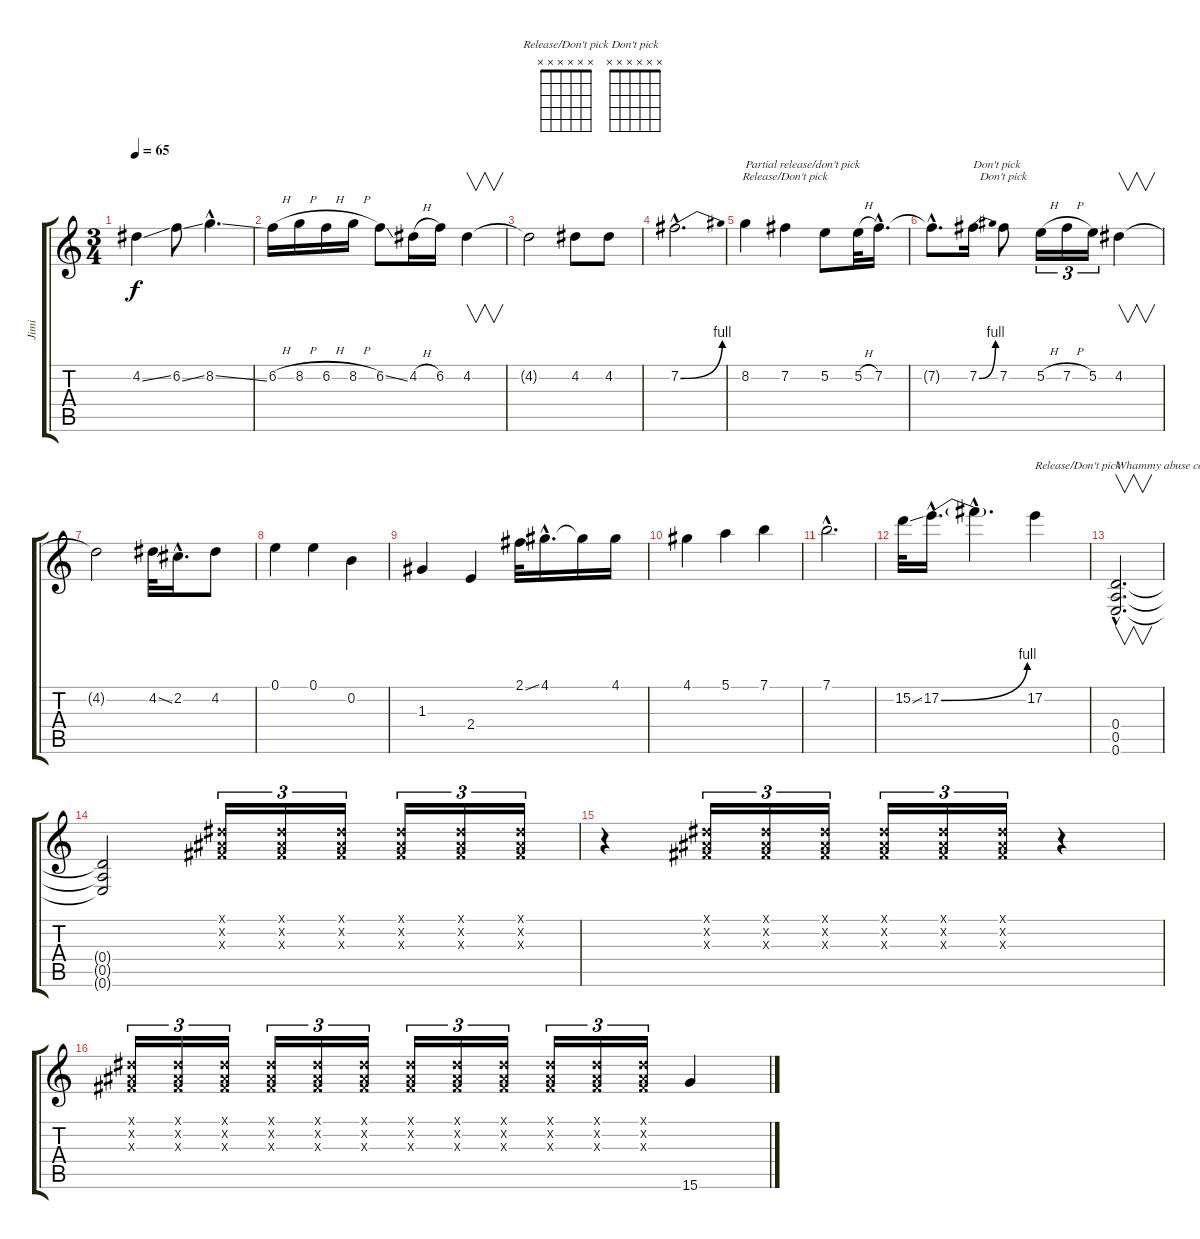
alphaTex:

\track ("Jimi" "Jimi") {instrument overdrivenguitar}
\staff {score tabs}
\tuning (E4 B3 G3 D3 A2 E2) {hide}
\chord ("Release/Don't pick" x x x x x x) {firstfret 0}
\chord ("Don't pick" x x x x x x) {firstfret 0}
\ts (3 4)
\tempo 65
\clef g2
\ks c
4.2{ss}.4{dy f} 6.2{ss}.8 8.2{ss hac}.4{d} |
6.2{h}.16 8.2{h}.16 6.2{h}.16 8.2{h}.16 6.2{ss}.8 4.2{h}.16 6.2.16 4.2.4{v} |
4.2{t}.2 4.2.8 4.2.8 |
7.2{be (bend 0 0 60 4) hac}.2{d} |
8.2.4{txt "Partial release/don't pick"} 7.2.4{ch "Release/Don't pick"} 5.2.8 5.2{h}.32 7.2{hac}.16{d} |
7.2{hac t}.8{d} 7.2{be (bend 0 0 60 4)}.16{txt "Don't pick"} 7.2.8{ch "Don't pick"} 5.2{h}.16{tu (3 2)} 7.2{h}.16{tu (3 2)} 5.2.16{tu (3 2)} 4.2.4{v} |
4.2{t}.2 4.2{ss}.32 2.2{hac}.16{d} 4.2.8 |
0.1.4 0.1.4 0.2.4 |
1.3.4 2.4.4 2.1{ss}.32 4.1{hac}.16{d} 4.1{t}.16 4.1.16 |
4.1.4 5.1.4 7.1.4 |
7.1{hac}.2{d} |
15.2{ss}.32 17.2{be (bend 0 0 60 4) hac}.16{d} 17.2{hac t}.4{d} 17.2.4{txt "Release/Don't pick"} |
(0.4{hac} 0.5{hac} 0.6{hac}).2{v d txt "Whammy abuse continues 3 bars"} |
(0.4{t} 0.5{t} 0.6{t}).2 (-1.1{x} -1.2{x} -1.3{x}).16{tu (3 2)} (-1.1{x} -1.2{x} -1.3{x}).16{tu (3 2)} (-1.1{x} -1.2{x} -1.3{x}).16{tu (3 2)} (-1.1{x} -1.2{x} -1.3{x}).16{tu (3 2)} (-1.1{x} -1.2{x} -1.3{x}).16{tu (3 2)} (-1.1{x} -1.2{x} -1.3{x}).16{tu (3 2)} |
r.4 (-1.1{x} -1.2{x} -1.3{x}).16{tu (3 2)} (-1.1{x} -1.2{x} -1.3{x}).16{tu (3 2)} (-1.1{x} -1.2{x} -1.3{x}).16{tu (3 2)} (-1.1{x} -1.2{x} -1.3{x}).16{tu (3 2)} (-1.1{x} -1.2{x} -1.3{x}).16{tu (3 2)} (-1.1{x} -1.2{x} -1.3{x}).16{tu (3 2)} r.4 |
(-1.1{x} -1.2{x} -1.3{x}).16{tu (3 2)} (-1.1{x} -1.2{x} -1.3{x}).16{tu (3 2)} (-1.1{x} -1.2{x} -1.3{x}).16{tu (3 2)} (-1.1{x} -1.2{x} -1.3{x}).16{tu (3 2)} (-1.1{x} -1.2{x} -1.3{x}).16{tu (3 2)} (-1.1{x} -1.2{x} -1.3{x}).16{tu (3 2)} (-1.1{x} -1.2{x} -1.3{x}).16{tu (3 2)} (-1.1{x} -1.2{x} -1.3{x}).16{tu (3 2)} (-1.1{x} -1.2{x} -1.3{x}).16{tu (3 2)} (-1.1{x} -1.2{x} -1.3{x}).16{tu (3 2)} (-1.1{x} -1.2{x} -1.3{x}).16{tu (3 2)} (-1.1{x} -1.2{x} -1.3{x}).16{tu (3 2)} 15.6{ss}.4
